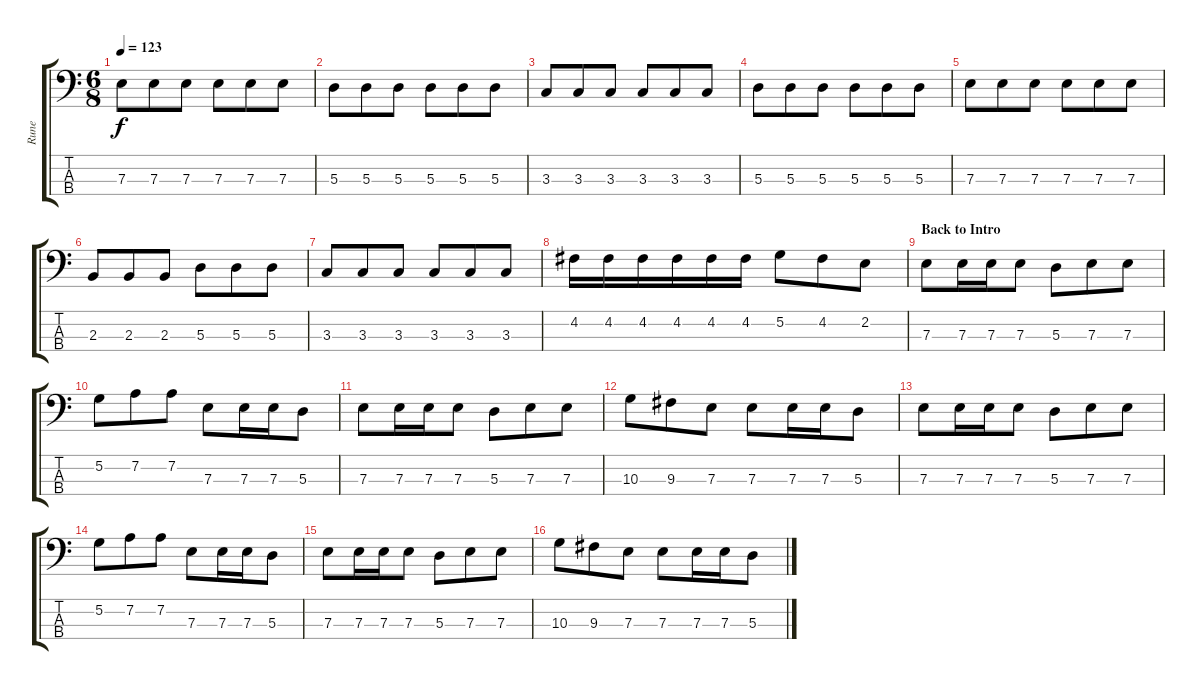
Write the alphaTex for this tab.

\track ("Rune" "Rune") {instrument electricbassfinger}
\staff {score tabs}
\tuning (G2 D2 A1 E1) {hide}
\ts (6 8)
\tempo 123
\clef f4
\ks c
7.3.8{dy f} 7.3.8 7.3.8 7.3.8 7.3.8 7.3.8 |
5.3.8 5.3.8 5.3.8 5.3.8 5.3.8 5.3.8 |
3.3.8 3.3.8 3.3.8 3.3.8 3.3.8 3.3.8 |
5.3.8 5.3.8 5.3.8 5.3.8 5.3.8 5.3.8 |
7.3.8 7.3.8 7.3.8 7.3.8 7.3.8 7.3.8 |
2.3.8 2.3.8 2.3.8 5.3.8 5.3.8 5.3.8 |
3.3.8 3.3.8 3.3.8 3.3.8 3.3.8 3.3.8 |
4.2.16 4.2.16 4.2.16 4.2.16 4.2.16 4.2.16 5.2.8 4.2.8 2.2.8 |
\section ("" "Back to Intro")
7.3.8 7.3.16 7.3.16 7.3.8 5.3.8 7.3.8 7.3.8 |
5.2.8 7.2.8 7.2.8 7.3.8 7.3.16 7.3.16 5.3.8 |
7.3.8 7.3.16 7.3.16 7.3.8 5.3.8 7.3.8 7.3.8 |
10.3.8 9.3.8 7.3.8 7.3.8 7.3.16 7.3.16 5.3.8 |
7.3.8 7.3.16 7.3.16 7.3.8 5.3.8 7.3.8 7.3.8 |
5.2.8 7.2.8 7.2.8 7.3.8 7.3.16 7.3.16 5.3.8 |
7.3.8 7.3.16 7.3.16 7.3.8 5.3.8 7.3.8 7.3.8 |
10.3.8 9.3.8 7.3.8 7.3.8 7.3.16 7.3.16 5.3.8
